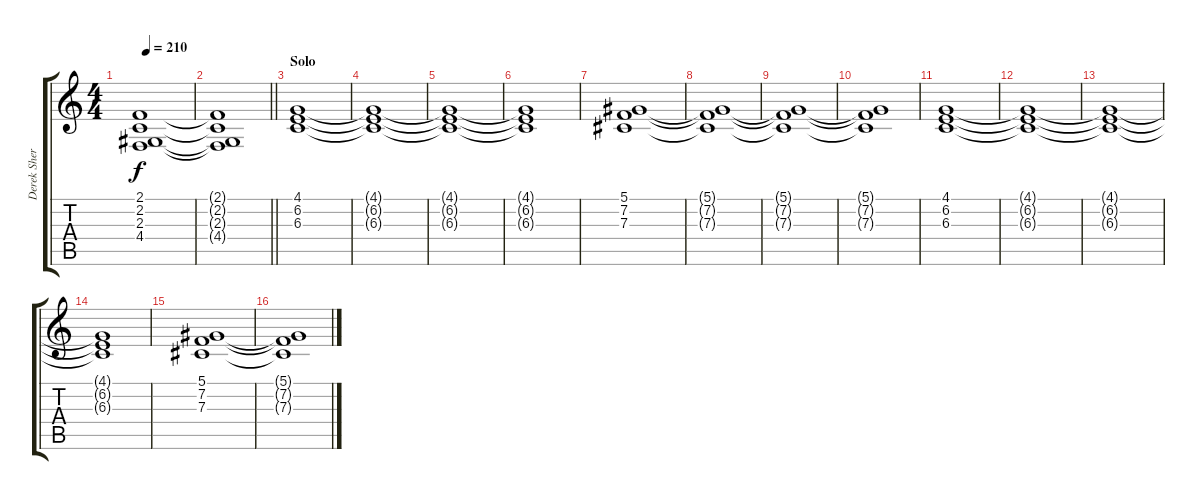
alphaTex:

\track ("Derek Sherinian" "Derek Sher") {instrument choiraahs}
\staff {score tabs}
\tuning (Eb4 Bb3 Gb3 Db3 Ab2 Eb2) {hide}
\ts (4 4)
\tempo 210
\clef g2
\ks c
(2.1{t} 2.2{t} 2.3{t} 4.4{t}).1{dy f} |
\barLineRight lightlight
(2.1{t} 2.2{t} 2.3{t} 4.4{t}).1 |
\section ("" "Solo")
(4.1 6.2 6.3).1 |
(4.1{t} 6.2{t} 6.3{t}).1 |
(4.1{t} 6.2{t} 6.3{t}).1 |
(4.1{t} 6.2{t} 6.3{t}).1 |
(5.1 7.2 7.3).1 |
(5.1{t} 7.2{t} 7.3{t}).1 |
(5.1{t} 7.2{t} 7.3{t}).1 |
(5.1{t} 7.2{t} 7.3{t}).1 |
(4.1 6.2 6.3).1 |
(4.1{t} 6.2{t} 6.3{t}).1 |
(4.1{t} 6.2{t} 6.3{t}).1 |
(4.1{t} 6.2{t} 6.3{t}).1 |
(5.1 7.2 7.3).1 |
(5.1{t} 7.2{t} 7.3{t}).1
